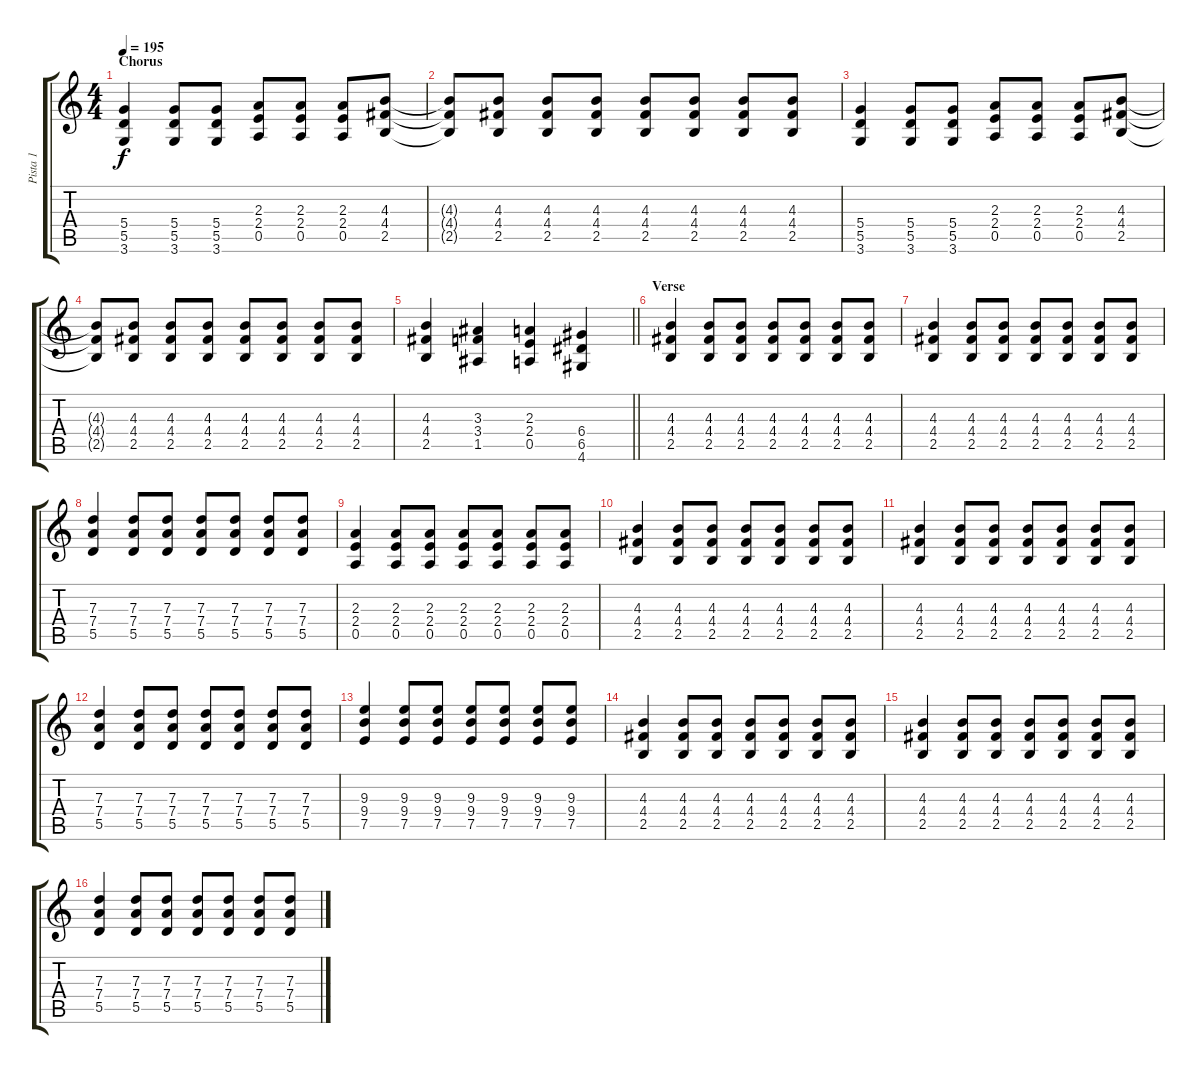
\track ("Pista 1" "Pista 1") {instrument distortionguitar}
\staff {score tabs}
\tuning (E4 B3 G3 D3 A2 E2) {hide}
\ts (4 4)
\section ("" "Chorus")
\tempo 195
\clef g2
\ks c
(5.4 5.5 3.6).4{dy f} (5.4 5.5 3.6).8 (5.4 5.5 3.6).8 (2.3 2.4 0.5).8 (2.3 2.4 0.5).8 (2.3 2.4 0.5).8 (4.3 4.4 2.5).8 |
(4.3{t} 4.4{t} 2.5{t}).8 (4.3 4.4 2.5).8 (4.3 4.4 2.5).8 (4.3 4.4 2.5).8 (4.3 4.4 2.5).8 (4.3 4.4 2.5).8 (4.3 4.4 2.5).8 (4.3 4.4 2.5).8 |
(5.4 5.5 3.6).4 (5.4 5.5 3.6).8 (5.4 5.5 3.6).8 (2.3 2.4 0.5).8 (2.3 2.4 0.5).8 (2.3 2.4 0.5).8 (4.3 4.4 2.5).8 |
(4.3{t} 4.4{t} 2.5{t}).8 (4.3 4.4 2.5).8 (4.3 4.4 2.5).8 (4.3 4.4 2.5).8 (4.3 4.4 2.5).8 (4.3 4.4 2.5).8 (4.3 4.4 2.5).8 (4.3 4.4 2.5).8 |
\barLineRight lightlight
(4.3 4.4 2.5).4 (3.3 3.4 1.5).4 (2.3 2.4 0.5).4 (6.4 6.5 4.6).4 |
\section ("" "Verse")
(4.3 4.4 2.5).4 (4.3 4.4 2.5).8 (4.3 4.4 2.5).8 (4.3 4.4 2.5).8 (4.3 4.4 2.5).8 (4.3 4.4 2.5).8 (4.3 4.4 2.5).8 |
(4.3 4.4 2.5).4 (4.3 4.4 2.5).8 (4.3 4.4 2.5).8 (4.3 4.4 2.5).8 (4.3 4.4 2.5).8 (4.3 4.4 2.5).8 (4.3 4.4 2.5).8 |
(7.3 7.4 5.5).4 (7.3 7.4 5.5).8 (7.3 7.4 5.5).8 (7.3 7.4 5.5).8 (7.3 7.4 5.5).8 (7.3 7.4 5.5).8 (7.3 7.4 5.5).8 |
(2.3 2.4 0.5).4 (2.3 2.4 0.5).8 (2.3 2.4 0.5).8 (2.3 2.4 0.5).8 (2.3 2.4 0.5).8 (2.3 2.4 0.5).8 (2.3 2.4 0.5).8 |
(4.3 4.4 2.5).4 (4.3 4.4 2.5).8 (4.3 4.4 2.5).8 (4.3 4.4 2.5).8 (4.3 4.4 2.5).8 (4.3 4.4 2.5).8 (4.3 4.4 2.5).8 |
(4.3 4.4 2.5).4 (4.3 4.4 2.5).8 (4.3 4.4 2.5).8 (4.3 4.4 2.5).8 (4.3 4.4 2.5).8 (4.3 4.4 2.5).8 (4.3 4.4 2.5).8 |
(7.3 7.4 5.5).4 (7.3 7.4 5.5).8 (7.3 7.4 5.5).8 (7.3 7.4 5.5).8 (7.3 7.4 5.5).8 (7.3 7.4 5.5).8 (7.3 7.4 5.5).8 |
(9.3 9.4 7.5).4 (9.3 9.4 7.5).8 (9.3 9.4 7.5).8 (9.3 9.4 7.5).8 (9.3 9.4 7.5).8 (9.3 9.4 7.5).8 (9.3 9.4 7.5).8 |
(4.3 4.4 2.5).4 (4.3 4.4 2.5).8 (4.3 4.4 2.5).8 (4.3 4.4 2.5).8 (4.3 4.4 2.5).8 (4.3 4.4 2.5).8 (4.3 4.4 2.5).8 |
(4.3 4.4 2.5).4 (4.3 4.4 2.5).8 (4.3 4.4 2.5).8 (4.3 4.4 2.5).8 (4.3 4.4 2.5).8 (4.3 4.4 2.5).8 (4.3 4.4 2.5).8 |
(7.3 7.4 5.5).4 (7.3 7.4 5.5).8 (7.3 7.4 5.5).8 (7.3 7.4 5.5).8 (7.3 7.4 5.5).8 (7.3 7.4 5.5).8 (7.3 7.4 5.5).8
